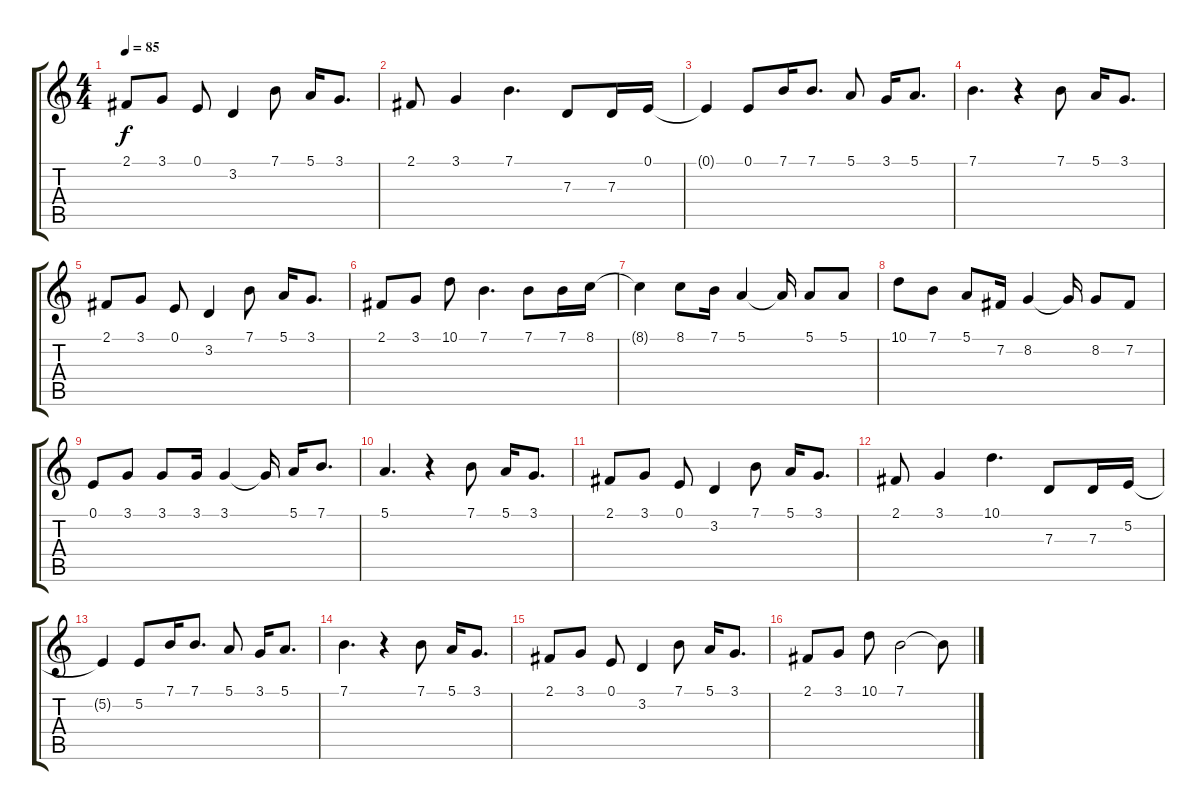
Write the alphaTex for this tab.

\track "" {instrument electricpiano1}
\staff {score tabs}
\tuning (E4 B3 G3 D3 A2 E2) {hide}
\ts (4 4)
\tempo 85
\clef g2
\ks c
2.1.8{dy f} 3.1.8 0.1.8 3.2.4 7.1.8 5.1.16 3.1.8{d} |
2.1.8 3.1.4 7.1.4{d} 7.3.8 7.3.16 0.1.16 |
0.1{t}.4 0.1.8 7.1.16 7.1.8{d} 5.1.8 3.1.16 5.1.8{d} |
7.1.4{d} r.4 7.1.8 5.1.16 3.1.8{d} |
2.1.8 3.1.8 0.1.8 3.2.4 7.1.8 5.1.16 3.1.8{d} |
2.1.8 3.1.8 10.1.8 7.1.4{d} 7.1.8 7.1.16 8.1.16 |
8.1{t}.4 8.1.8 7.1.16 5.1.4 5.1{t}.16 5.1.8 5.1.8 |
10.1.8 7.1.8 5.1.8 7.2.16 8.2.4 8.2{t}.16 8.2.8 7.2.8 |
0.1.8 3.1.8 3.1.8 3.1.16 3.1.4 3.1{t}.16 5.1.16 7.1.8{d} |
5.1.4{d} r.4 7.1.8 5.1.16 3.1.8{d} |
2.1.8 3.1.8 0.1.8 3.2.4 7.1.8 5.1.16 3.1.8{d} |
2.1.8 3.1.4 10.1.4{d} 7.3.8 7.3.16 5.2.16 |
5.2{t}.4 5.2.8 7.1.16 7.1.8{d} 5.1.8 3.1.16 5.1.8{d} |
7.1.4{d} r.4 7.1.8 5.1.16 3.1.8{d} |
2.1.8 3.1.8 0.1.8 3.2.4 7.1.8 5.1.16 3.1.8{d} |
2.1.8 3.1.8 10.1.8 7.1.2 7.1{t}.8
